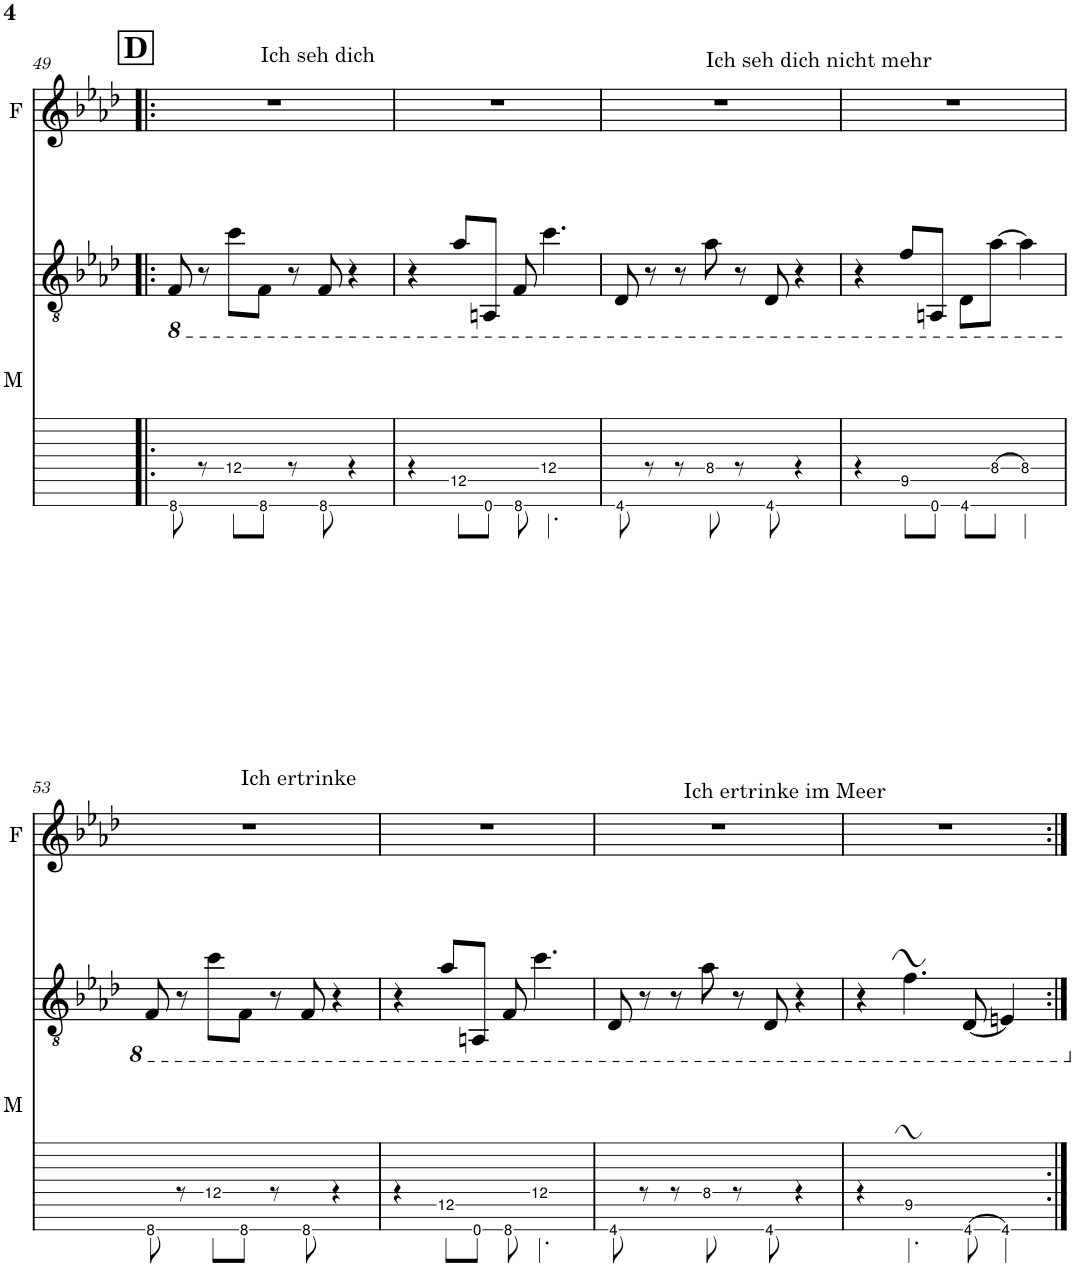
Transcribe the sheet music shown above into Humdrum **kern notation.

**kern	**kern	**kern
*part2	*part2	*part1
*staff3	*staff2	*staff1
*I"Micha	*	*I"Freya
*I'M	*	*I'F
!!LO:PB:g=z
*	*clefGv2	*clefG2
*k[b-e-a-d-]	*k[b-e-a-d-]	*k[b-e-a-d-]
*M4/4	*M4/4	*M4/4
*	*8ba	*
!!LO:REH:place=s1:a:B:cj:fs=14:t=D
=49!|:	=49!|:	=49!|:
!	!	!LO:TX:a:t=Ich seh dich
8FF\	8FF/	1r
8r	8r	.
8c\L	8c\L	.
8FF\J	8FF\J	.
8r	8r	.
8FF\	8FF/	.
4r	4r	.
=50	=50	=50
4r	4r	1r
8A-\L	8A-/L	.
8AAA\J	8AAAn/J	.
8FF\	8FF/	.
4.c\	4.c\	.
=51	=51	=51
!	!	!LO:TX:a:t=Ich seh dich nicht mehr
8DD-\	8DD-/	1r
8r	8r	.
8r	8r	.
8A-\	8A-\	.
8r	8r	.
8DD-\	8DD-/	.
4r	4r	.
=52	=52	=52
4r	4r	1r
8F\L	8F/L	.
8AAA\J	8AAAn/J	.
8DD-\L	8DD-\L	.
[8A-\J	[8A-\J	.
4A-\]	4A-\]	.
!!LO:LB:g=z
=53	=53	=53
!	!	!LO:TX:a:t=Ich ertrinke
8FF\	8FF/	1r
8r	8r	.
8c\L	8c\L	.
8FF\J	8FF\J	.
8r	8r	.
8FF\	8FF/	.
4r	4r	.
=54	=54	=54
4r	4r	1r
8A-\L	8A-/L	.
8AAA\J	8AAAn/J	.
8FF\	8FF/	.
4.c\	4.c\	.
=55	=55	=55
!	!	!LO:TX:a:t=Ich ertrinke im Meer
8DD-\	8DD-/	1r
8r	8r	.
8r	8r	.
8A-\	8A-\	.
8r	8r	.
8DD-\	8DD-/	.
4r	4r	.
=56	=56	=56
4r	4r	1r
4.F\	4.F\	.
[8DD-\	[8DD-/	.
*	*X8ba	*
4FF-\]	4En/]	.
=:|!	=:|!	=:|!
*-	*-	*-
